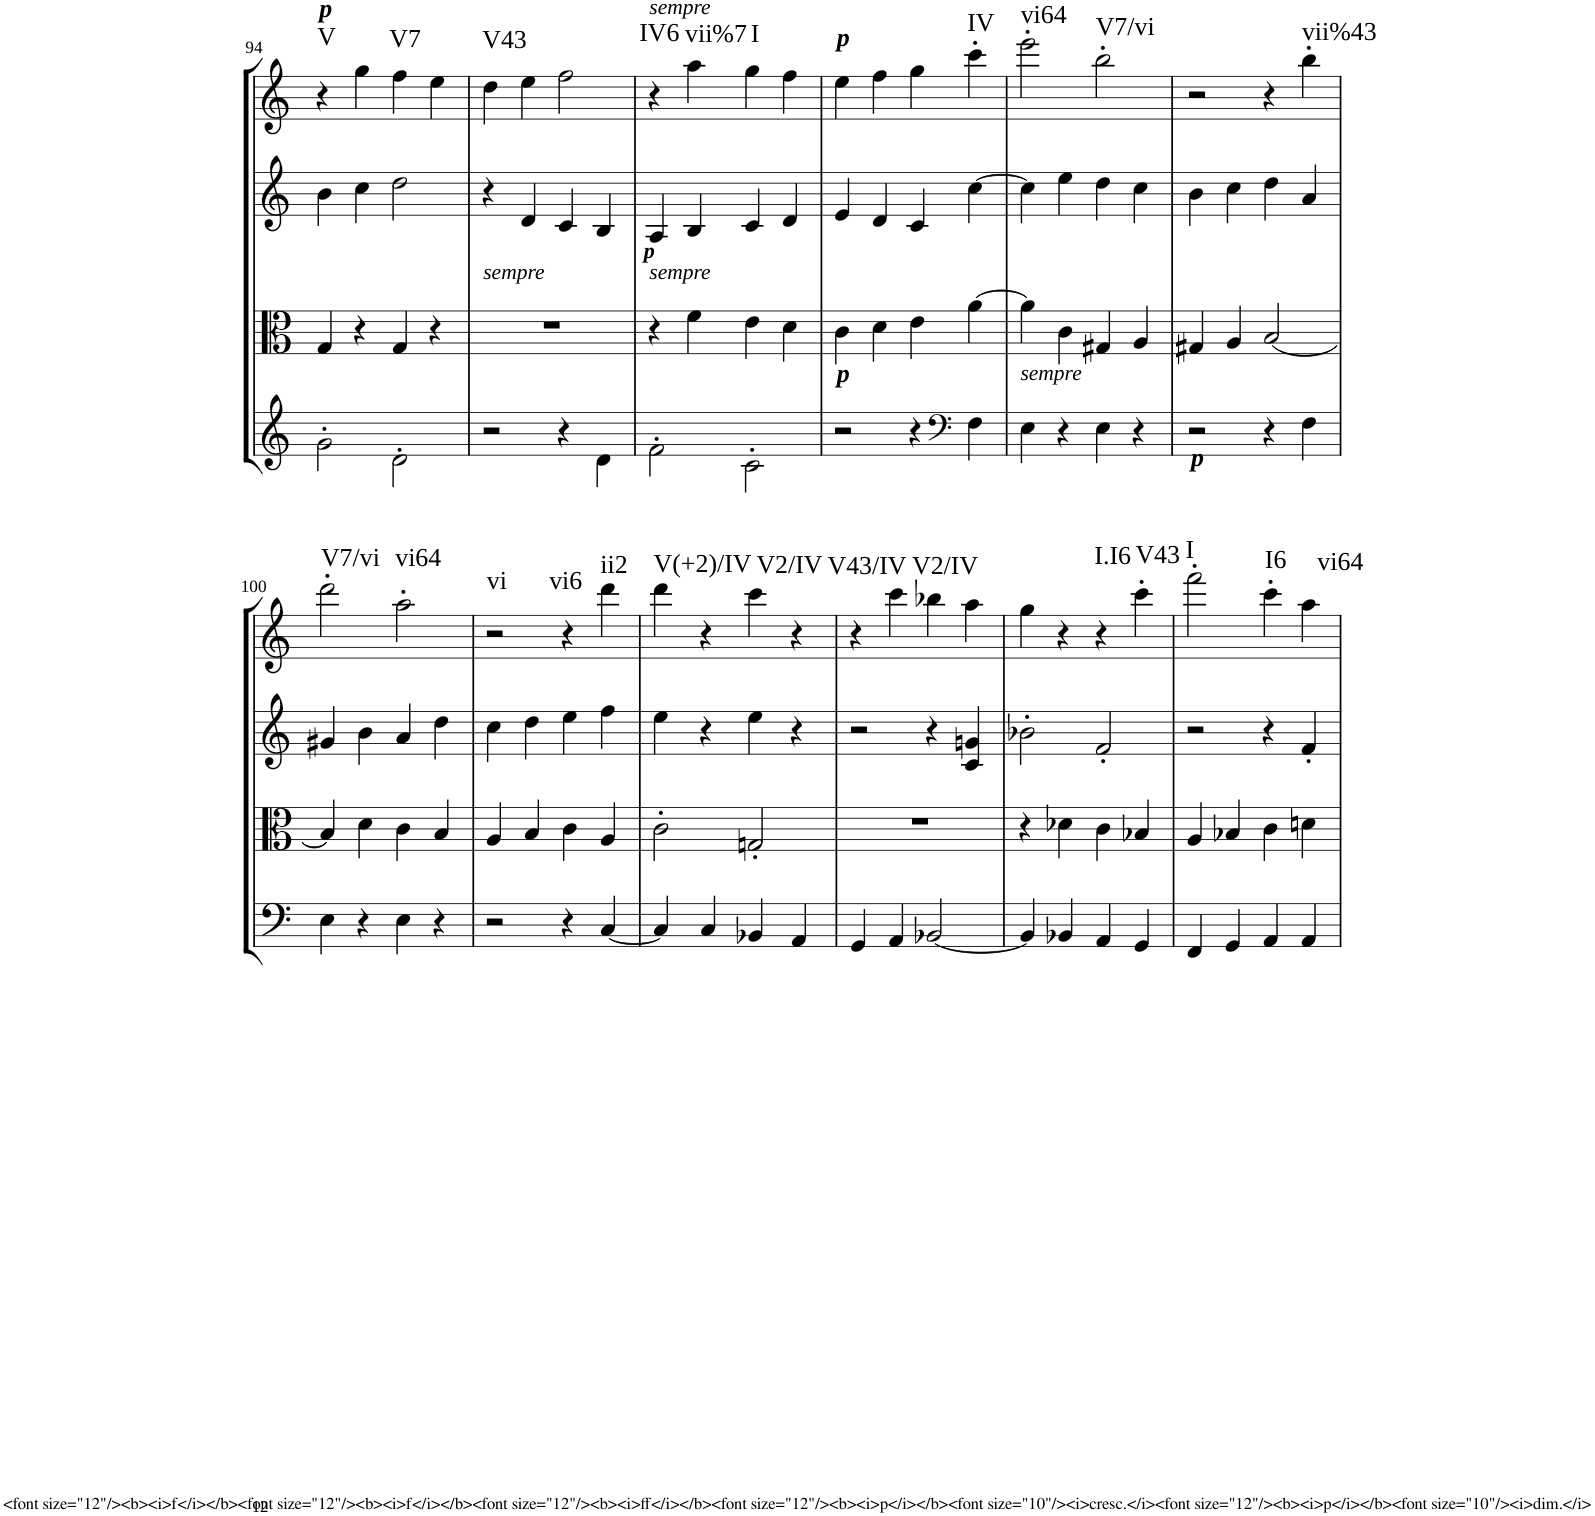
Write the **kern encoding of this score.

**kern	**kern	**kern	**kern	**harte
*part4	*part3	*part2	*part1	*part1
*staff4	*staff3	*staff2	*staff1	*
*I"Cello	*I"Viola	*I"2nd Violin	*I"1st Violin	*
*	*I'Vla	*I'Vln	*I'Vln	*
!!LO:PB:g=z
*clefG2	*clefC3	*clefG2	*clefG2	*
*k[]	*k[]	*k[]	*k[]	*
*C:	*C:	*C:	*C:	*
*M4/4	*M4/4	*M4/4	*M4/4	*
*met(c)	*met(c)	*met(c)	*met(c)	*
=94	=94	=94	=94	=94
!	!	!	!LO:TX:a:Bi:t=p	!LO:H:kt=V
2g'\	4G/	4b\	4r	N
.	4r	4cc\	4gg\	.
!	!	!	!	!LO:H:kt=V7
2d'\	4G/	2dd\	4ff\	N
.	4r	.	4ee\	.
=95	=95	=95	=95	=95
!	!LO:TX:a:i:t=sempre	!	!	!LO:H:kt=V43
2r	1r	4r	4dd\	N
.	.	4d/	4ee\	.
4r	.	4c/	2ff\	.
4d\	.	4B/	.	.
=96	=96	=96	=96	=96
!	!	!	!LO:TX:a:i:t=sempre	!
!	!	!LO:TX:b:Bi:t=p	!	!
!	!LO:TX:a:i:t=sempre	!	!	!LO:H:kt=IV6
2f'\	4r	4A/	4r	N
!	!	!	!	!LO:H:kt=vii%7
.	4f\	4B/	4aa\	N
!	!	!	!	!LO:H:kt=I
2c'\	4e\	4c/	4gg\	N
.	4d\	4d/	4ff\	.
=97	=97	=97	=97	=97
!	!	!	!LO:TX:a:Bi:t=p	!
!LO:TX:a:Bi:t=p	!	!	!	!
2r	4c\	4e/	4ee\	.
.	4d\	4d/	4ff\	.
4r	4e\	4c/	4gg\	.
*clefF4	*	*	*	*
!	!	!	!	!LO:H:kt=IV
4F\	[4a\	[4cc\	4ccc'\	N
=98	=98	=98	=98	=98
!LO:TX:a:i:t=sempre	!	!	!	!LO:H:kt=vi64
4E\	4a\]	4cc\]	2eee'\	N
4r	4c\	4ee\	.	.
!	!	!	!	!LO:H:kt=V7/vi
4E\	4G#X/	4dd\	2bb'\	N
4r	4A/	4cc\	.	.
=99	=99	=99	=99	=99
!LO:TX:a:Bi:t=p	!	!	!	!
2r	4G#X/	4b\	2r	.
.	4A/	4cc\	.	.
4r	[2B/	4dd\	4r	.
!	!	!	!	!LO:H:kt=vii%43
4F\	.	4a/	4bb'\	N
!!LO:LB:g=z
=100	=100	=100	=100	=100
!	!	!	!	!LO:H:kt=V7/vi
4E\	4B/]	4g#X/	2ddd'\	N
4r	4d\	4b\	.	.
!	!	!	!	!LO:H:kt=vi64
4E\	4c\	4a/	2aa'\	N
4r	4B/	4dd\	.	.
=101	=101	=101	=101	=101
!	!	!	!	!LO:H:kt=vi
2r	4A/	4cc\	2r	N
.	4B/	4dd\	.	.
!	!	!	!	!LO:H:kt=vi6
4r	4c\	4ee\	4r	N
!	!	!	!	!LO:H:kt=ii2
[4C/	4A/	4ff\	4ddd\	N
=102	=102	=102	=102	=102
!	!	!	!	!LO:H:kt=V(+2)/IV
4C/]	2c'\	4ee\	4ddd\	N
4C/	.	4r	4r	.
!	!	!	!	!LO:H:kt=V2/IV
4BB-X/	2Gn'/	4ee\	4ccc\	N
4AA/	.	4r	4r	.
=103	=103	=103	=103	=103
!	!	!	!	!LO:H:kt=V43/IV
4GG/	1r	2r	4r	N
4AA/	.	.	4ccc\	.
!	!	!	!	!LO:H:kt=V2/IV
[2BB-X/	.	4r	4bb-X\	N
.	.	4c/ 4gn/	4aa\	.
=104	=104	=104	=104	=104
4BB-/]	4r	2b-X'\	4gg\	.
4BB-X/	4d-X\	.	4r	.
!	!	!	!	!LO:H:kt=I.I6
4AA/	4c\	2f'/	4r	N
!	!	!	!	!LO:H:kt=V43
4GG/	4B-X/	.	4ccc'\	N
=105	=105	=105	=105	=105
!	!	!	!	!LO:H:kt=I
4FF/	4A/	2r	2fff'\	N
4GG/	4B-X/	.	.	.
!	!	!	!	!LO:H:kt=I6
4AA/	4c\	4r	4ccc'\	N
!	!	!	!	!LO:H:kt=vi64
4AA/	4dn\	4f'/	4aa\	N
=	=	=	=	=
*-	*-	*-	*-	*-
